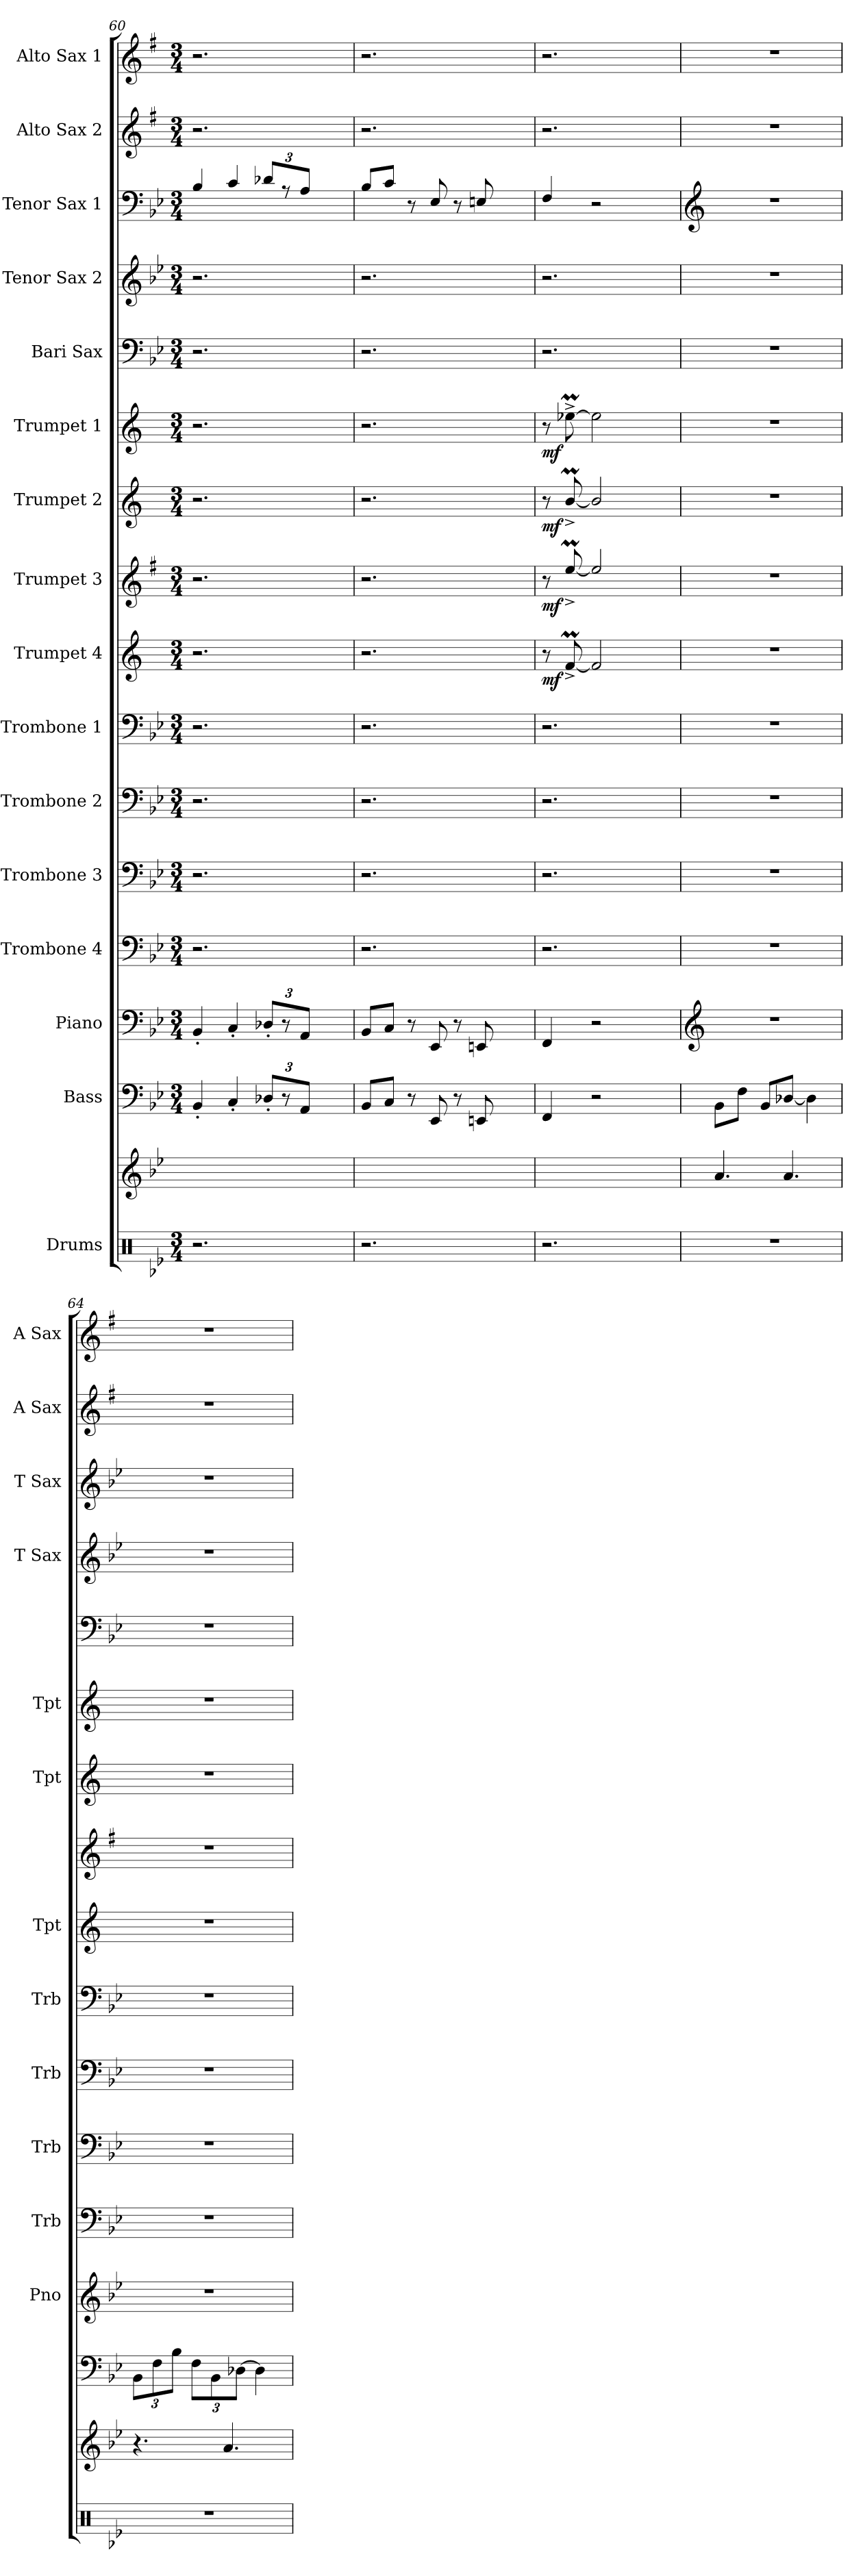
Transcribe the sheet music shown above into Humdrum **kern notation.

**kern	**kern	**kern	**kern	**kern	**kern	**kern	**kern	**kern	**dynam	**kern	**dynam	**kern	**dynam	**kern	**dynam	**kern	**kern	**kern	**kern	**kern
*part17	*part16	*part15	*part14	*part13	*part12	*part11	*part10	*part9	*part9	*part8	*part8	*part7	*part7	*part6	*part6	*part5	*part4	*part3	*part2	*part1
*staff17	*staff16	*staff15	*staff14	*staff13	*staff12	*staff11	*staff10	*staff9	*staff9	*staff8	*staff8	*staff7	*staff7	*staff6	*staff6	*staff5	*staff4	*staff3	*staff2	*staff1
*I"Drums	*	*I"Bass	*I"Piano	*I"Trombone 4	*I"Trombone 3	*I"Trombone 2	*I"Trombone 1	*I"Trumpet 4	*	*I"Trumpet 3	*	*I"Trumpet 2	*	*I"Trumpet 1	*	*I"Bari Sax	*I"Tenor Sax 2	*I"Tenor Sax 1	*I"Alto Sax 2	*I"Alto Sax 1
*	*	*	*I'Pno	*I'Trb	*I'Trb	*I'Trb	*I'Trb	*I'Tpt	*	*	*	*I'Tpt	*	*I'Tpt	*	*	*I'T Sax	*I'T Sax	*I'A Sax	*I'A Sax
*clefX	*clefG2	*clefF4	*clefF4	*clefF4	*clefF4	*clefF4	*clefF4	*clefG2	*	*clefG2	*	*clefG2	*	*clefG2	*	*clefF4	*clefG2	*clefF4	*clefG2	*clefG2
*	*	*ITrd7c12	*	*	*	*	*	*ITrd1c2	*	*ITrd5c9	*	*ITrd1c2	*	*ITrd1c2	*	*ITrd8c14	*ITrd8c14	*ITrd8c14	*ITrd5c9	*ITrd5c9
*k[b-e-]	*k[b-e-]	*k[b-e-]	*k[b-e-]	*k[b-e-]	*k[b-e-]	*k[b-e-]	*k[b-e-]	*k[b-e-]	*	*k[b-e-]	*	*k[b-e-]	*	*k[b-e-]	*	*k[b-e-]	*k[b-e-]	*k[b-e-]	*k[b-e-]	*k[b-e-]
*B-:	*B-:	*B-:	*B-:	*B-:	*B-:	*B-:	*B-:	*B-:	*	*B-:	*	*B-:	*	*B-:	*	*B-:	*B-:	*B-:	*B-:	*B-:
*M3/4	*	*M3/4	*M3/4	*M3/4	*M3/4	*M3/4	*M3/4	*M3/4	*	*M3/4	*	*M3/4	*	*M3/4	*	*M3/4	*M3/4	*M3/4	*M3/4	*M3/4
=60	=60	=60	=60	=60	=60	=60	=60	=60	=60	=60	=60	=60	=60	=60	=60	=60	=60	=60	=60	=60
2.r	1ryy	4BBB-'</	4BB-'</	2.r	2.r	2.r	2.r	2.r	.	2.r	.	2.r	.	2.r	.	2.r	2.r	4BB-/	2.r	2.r
.	.	4CC'</	4C'</	.	.	.	.	.	.	.	.	.	.	.	.	.	.	4C/	.	.
.	.	12DD-X'</L	12D-X'</L	.	.	.	.	.	.	.	.	.	.	.	.	.	.	12D-X/L	.	.
.	.	12r	12r	.	.	.	.	.	.	.	.	.	.	.	.	.	.	12r	.	.
.	.	12AAA/J	12AA/J	.	.	.	.	.	.	.	.	.	.	.	.	.	.	12AA/J	.	.
4ryy	.	4ryy	4ryy	4ryy	4ryy	4ryy	4ryy	4ryy	.	4ryy	.	4ryy	.	4ryy	.	4ryy	4ryy	4ryy	4ryy	4ryy
=61	=61	=61	=61	=61	=61	=61	=61	=61	=61	=61	=61	=61	=61	=61	=61	=61	=61	=61	=61	=61
2.r	1ryy	8BBB-/L	8BB-/L	2.r	2.r	2.r	2.r	2.r	.	2.r	.	2.r	.	2.r	.	2.r	2.r	8BB-/L	2.r	2.r
.	.	8CC/J	8C/J	.	.	.	.	.	.	.	.	.	.	.	.	.	.	8C/J	.	.
.	.	8r	8r	.	.	.	.	.	.	.	.	.	.	.	.	.	.	8r	.	.
.	.	8EEE-/	8EE-/	.	.	.	.	.	.	.	.	.	.	.	.	.	.	8EE-/	.	.
.	.	8r	8r	.	.	.	.	.	.	.	.	.	.	.	.	.	.	8r	.	.
.	.	8EEEn/	8EEn/	.	.	.	.	.	.	.	.	.	.	.	.	.	.	8EEn/	.	.
4ryy	.	4ryy	4ryy	4ryy	4ryy	4ryy	4ryy	4ryy	.	4ryy	.	4ryy	.	4ryy	.	4ryy	4ryy	4ryy	4ryy	4ryy
=62	=62	=62	=62	=62	=62	=62	=62	=62	=62	=62	=62	=62	=62	=62	=62	=62	=62	=62	=62	=62
!	!	!	!	!	!	!	!	!	!LO:DY:b	!	!LO:DY:b	!	!LO:DY:b	!	!LO:DY:b	!	!	!	!	!
2.r	1ryy	4FFF/	4FF/	2.r	2.r	2.r	2.r	8r	mf	8r	mf	8r	mf	8r	mf	2.r	2.r	4FF/	2.r	2.r
.	.	.	.	.	.	.	.	[8e-M^</	.	[8gM^</	.	[8am^</	.	[8dd-XM^>\	.	.	.	.	.	.
.	.	2r	2r	.	.	.	.	2e-/]	.	2g/]	.	2a/]	.	2dd-\]	.	.	.	2r	.	.
4ryy	.	4ryy	4ryy	4ryy	4ryy	4ryy	4ryy	4ryy	.	4ryy	.	4ryy	.	4ryy	.	4ryy	4ryy	4ryy	4ryy	4ryy
=63	=63	=63	=63	=63	=63	=63	=63	=63	=63	=63	=63	=63	=63	=63	=63	=63	=63	=63	=63	=63
*	*	*	*clefG2	*	*	*	*	*	*	*	*	*	*	*	*	*	*	*clefG2	*	*
2.r	4.a/	8BBB-\L	2.r	2.r	2.r	2.r	2.r	2.r	.	2.r	.	2.r	.	2.r	.	2.r	2.r	2.r	2.r	2.r
.	.	8FF\J	.	.	.	.	.	.	.	.	.	.	.	.	.	.	.	.	.	.
.	.	8BBB-/L	.	.	.	.	.	.	.	.	.	.	.	.	.	.	.	.	.	.
.	4.a/	[8DD-X/J	.	.	.	.	.	.	.	.	.	.	.	.	.	.	.	.	.	.
.	.	4DD-\]	.	.	.	.	.	.	.	.	.	.	.	.	.	.	.	.	.	.
=64	=64	=64	=64	=64	=64	=64	=64	=64	=64	=64	=64	=64	=64	=64	=64	=64	=64	=64	=64	=64
2.r	4.r	12BBB-\L	2.r	2.r	2.r	2.r	2.r	2.r	.	2.r	.	2.r	.	2.r	.	2.r	2.r	2.r	2.r	2.r
.	.	12FF\	.	.	.	.	.	.	.	.	.	.	.	.	.	.	.	.	.	.
.	.	12BB-\J	.	.	.	.	.	.	.	.	.	.	.	.	.	.	.	.	.	.
.	.	12FF\L	.	.	.	.	.	.	.	.	.	.	.	.	.	.	.	.	.	.
.	.	12BBB-\	.	.	.	.	.	.	.	.	.	.	.	.	.	.	.	.	.	.
.	4.a/	.	.	.	.	.	.	.	.	.	.	.	.	.	.	.	.	.	.	.
.	.	[12DD-X\J	.	.	.	.	.	.	.	.	.	.	.	.	.	.	.	.	.	.
.	.	4DD-\]	.	.	.	.	.	.	.	.	.	.	.	.	.	.	.	.	.	.
=	=	=	=	=	=	=	=	=	=	=	=	=	=	=	=	=	=	=	=	=
*-	*-	*-	*-	*-	*-	*-	*-	*-	*-	*-	*-	*-	*-	*-	*-	*-	*-	*-	*-	*-
